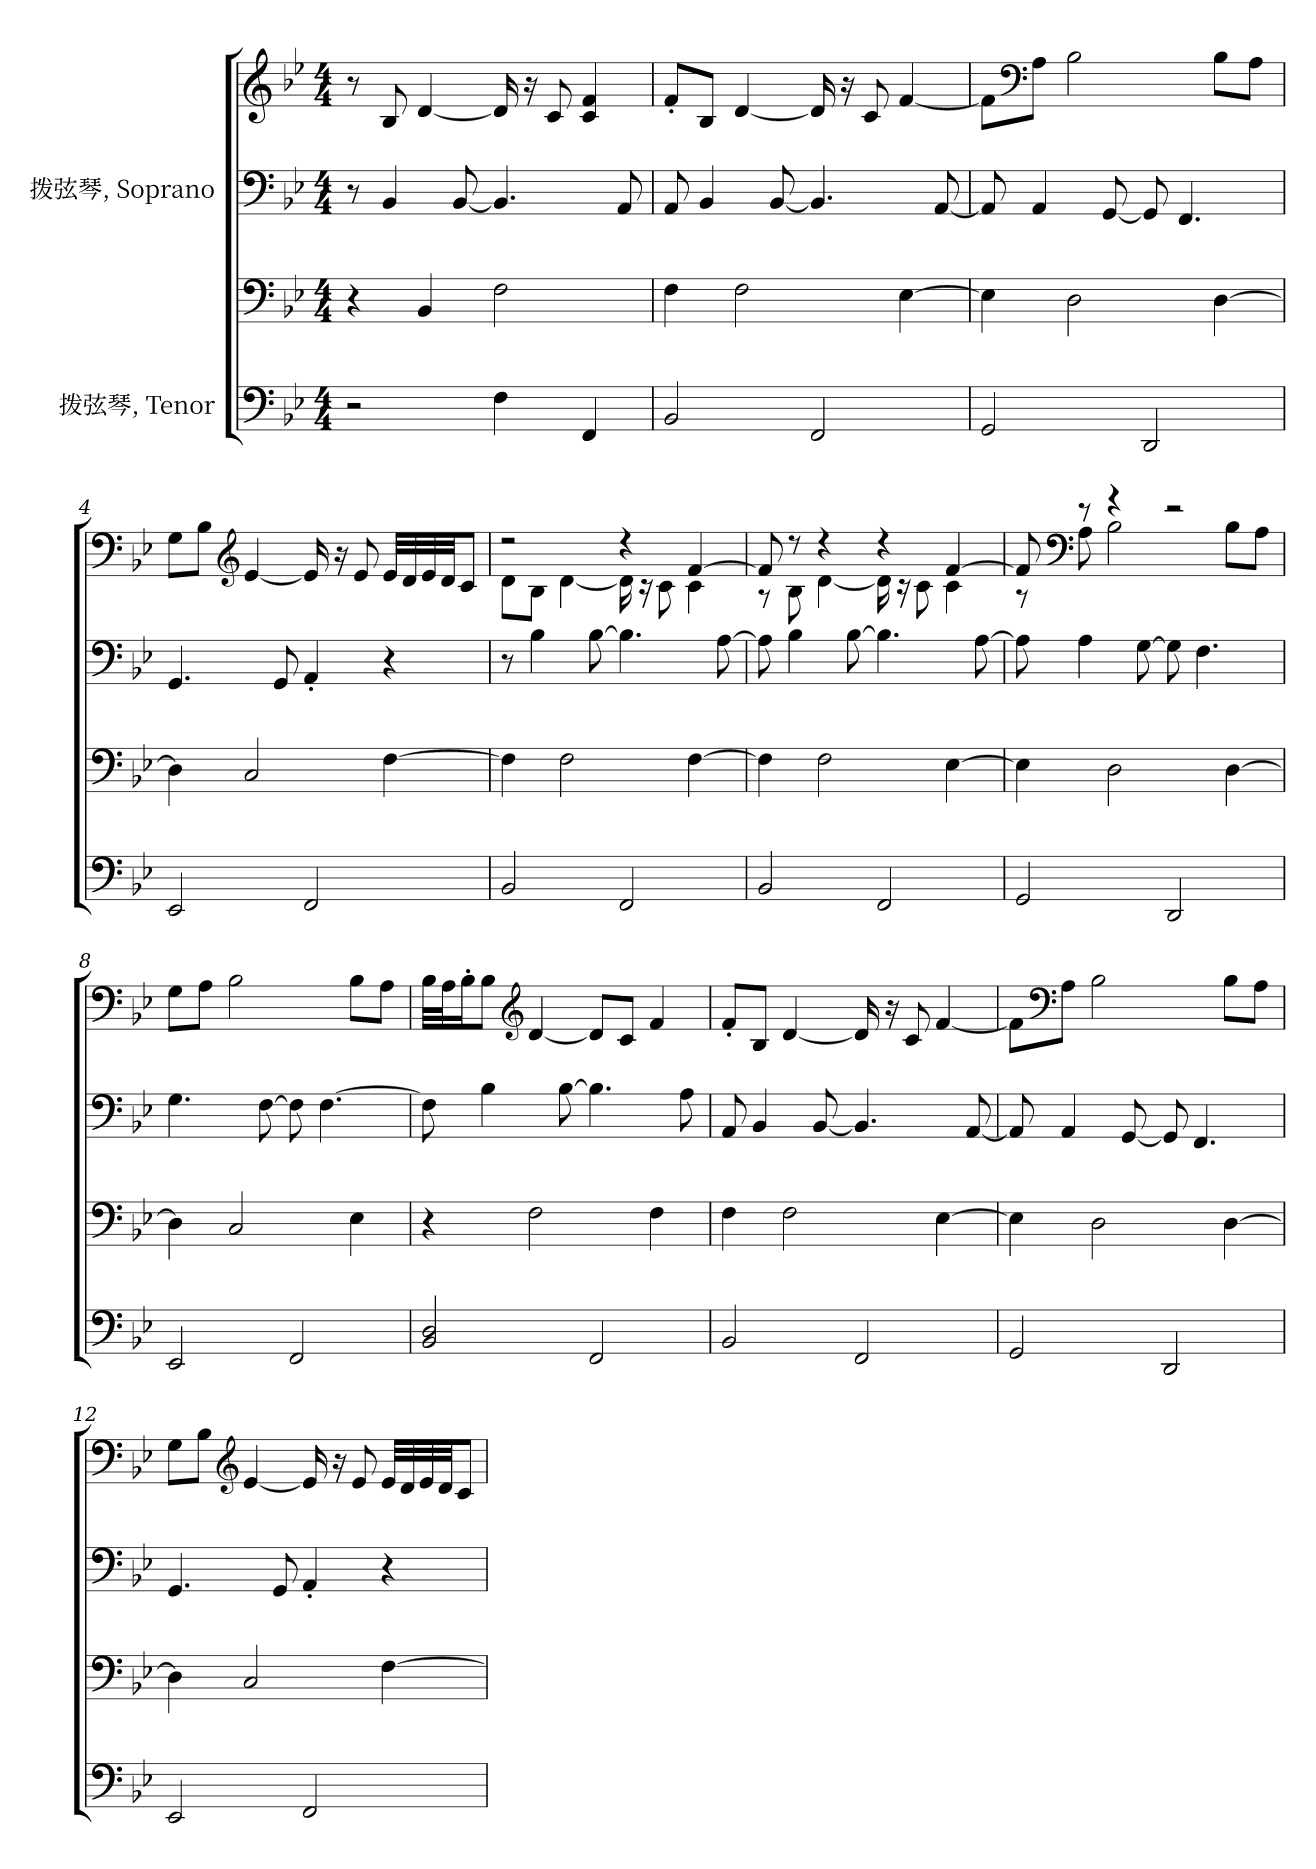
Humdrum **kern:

**kern	**kern	**kern	**kern
*part2	*part2	*part1	*part1
*staff4	*staff3	*staff2	*staff1
*I"拨弦琴, Tenor	*	*I"拨弦琴, Soprano	*
*clefF4	*clefF4	*clefF4	*clefG2
*k[b-e-]	*k[b-e-]	*k[b-e-]	*k[b-e-]
*M4/4	*M4/4	*M4/4	*M4/4
*MM167	*MM167	*MM167	*MM167
=1	=1	=1	=1
2r	4r	8r	8r
.	.	4BB-/	8B-/
.	4BB-/	.	[4d/
.	.	[8BB-/	.
4F\	2F\	4.BB-/]	16d/]
.	.	.	16r
.	.	.	8c/
4FF/	.	.	4c/ 4f/
.	.	8AA/	.
=2	=2	=2	=2
2BB-/	4F\	8AA/	8f'/L
.	.	4BB-/	8B-/J
.	2F\	.	[4d/
.	.	[8BB-/	.
2FF/	.	4.BB-/]	16d/]
.	.	.	16r
.	.	.	8c/
.	[4E-\	.	[4f/
.	.	[8AA/	.
=3	=3	=3	=3
2GG/	4E-\]	8AA/]	8f\L]
*	*	*	*clefF4
.	.	4AA/	8A\J
.	2D\	.	2B-\
.	.	[8GG/	.
2DD/	.	8GG/]	.
.	.	4.FF/	.
.	[4D\	.	8B-\L
.	.	.	8A\J
!!LO:LB:g=z
=4	=4	=4	=4
2EE-/	4D\]	4.GG/	8G\L
.	.	.	8B-\J
*	*	*	*clefG2
.	2C/	.	[4e-/
.	.	8GG/	.
2FF/	.	4AA'/	16e-/]
.	.	.	16r
.	.	.	8e-/
.	[4F\	4r	32e-/LLL
.	.	.	32d/
.	.	.	32e-/
.	.	.	32d/JJ
.	.	.	8c/J
=5	=5	=5	=5
*	*	*	*^
2BB-/	4F\]	8r	2r	8d\L
.	.	4B-\	.	8B-\J
.	2F\	.	.	[4d\
.	.	[8B-\	.	.
2FF/	.	4.B-\]	4r	16d\]
.	.	.	.	16r
.	.	.	.	8c\
.	[4F\	.	[4f/	4c\
.	.	[8A\	.	.
=6	=6	=6	=6	=6
2BB-/	4F\]	8A\]	8f/]	8r
.	.	4B-\	8r	8B-\
.	2F\	.	4r	[4d\
.	.	[8B-\	.	.
2FF/	.	4.B-\]	4r	16d\]
.	.	.	.	16r
.	.	.	.	8c\
.	[4E-\	.	[4f/	4c\
.	.	[8A\	.	.
=7	=7	=7	=7	=7
2GG/	4E-\]	8A\]	8f/]	8r
*	*	*	*clefF4	*
.	.	4A\	8r	8A\
.	2D\	.	4r	2B-\
.	.	[8G\	.	.
2DD/	.	8G\]	2r	.
.	.	4.F\	.	.
.	[4D\	.	.	8B-\L
.	.	.	.	8A\J
*	*	*	*v	*v
!!LO:LB:g=z
=8	=8	=8	=8
2EE-/	4D\]	4.G\	8G\L
.	.	.	8A\J
.	2C/	.	2B-\
.	.	[8F\	.
2FF/	.	8F\]	.
.	.	[4.F\	.
.	4E-\	.	8B-\L
.	.	.	8A\J
=9	=9	=9	=9
2BB-/ 2D/	4r	8F\]	32B-\LLL
.	.	.	32A\J
.	.	.	16B-'\J
.	.	4B-\	8B-\J
*	*	*	*clefG2
.	2F\	.	[4d/
.	.	[8B-\	.
2FF/	.	4.B-\]	8d/L]
.	.	.	8c/J
.	4F\	.	4f/
.	.	8A\	.
=10	=10	=10	=10
2BB-/	4F\	8AA/	8f'/L
.	.	4BB-/	8B-/J
.	2F\	.	[4d/
.	.	[8BB-/	.
2FF/	.	4.BB-/]	16d/]
.	.	.	16r
.	.	.	8c/
.	[4E-\	.	[4f/
.	.	[8AA/	.
=11	=11	=11	=11
2GG/	4E-\]	8AA/]	8f\L]
*	*	*	*clefF4
.	.	4AA/	8A\J
.	2D\	.	2B-\
.	.	[8GG/	.
2DD/	.	8GG/]	.
.	.	4.FF/	.
.	[4D\	.	8B-\L
.	.	.	8A\J
!!LO:PB:g=z
=12	=12	=12	=12
2EE-/	4D\]	4.GG/	8G\L
.	.	.	8B-\J
*	*	*	*clefG2
.	2C/	.	[4e-/
.	.	8GG/	.
2FF/	.	4AA'/	16e-/]
.	.	.	16r
.	.	.	8e-/
.	[4F\	4r	32e-/LLL
.	.	.	32d/
.	.	.	32e-/
.	.	.	32d/JJ
.	.	.	8c/J
=	=	=	=
*-	*-	*-	*-
